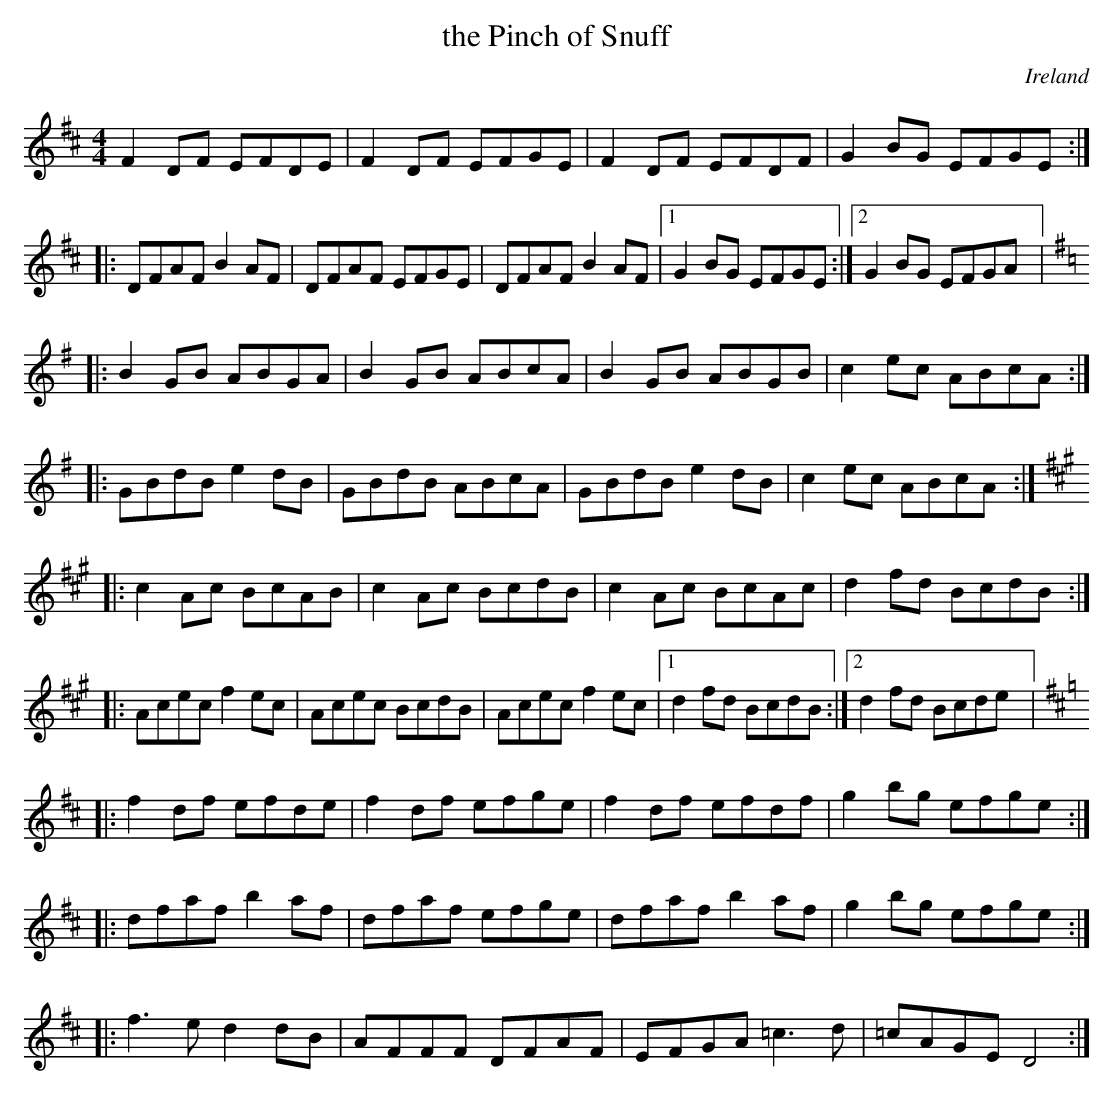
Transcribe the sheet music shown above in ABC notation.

X:1
T:the Pinch of Snuff
O:Ireland
M:4/4
K:D
F2DF EFDE|F2DF EFGE|F2DF EFDF|G2BG EFGE::
DFAF B2AF|DFAF EFGE|DFAF B2AF\
|1 G2BG EFGE :|2 G2BG EFGA |:
K:G
B2GB ABGA|B2GB ABcA|B2GB ABGB|c2ec ABcA::
GBdB e2dB|GBdB ABcA|GBdB e2dB|c2ec ABcA::
K:A
c2Ac BcAB|c2Ac BcdB|c2Ac BcAc|d2fd BcdB::
Acec f2ec|Acec BcdB|Acec f2ec\
|1 d2fd BcdB :|2 d2fd Bcde |:
K:D
f2df efde|f2df efge|f2df efdf|g2bg efge::
dfaf b2af|dfaf efge|dfaf b2af|g2bg efge::
f3e d2dB|AFFF DFAF|EFGA =c3d|=cAGE D4:|
